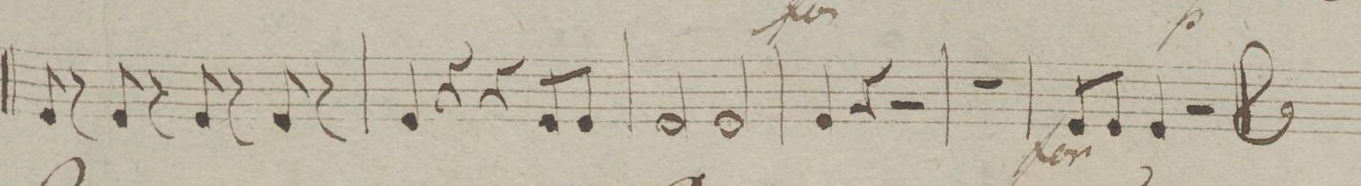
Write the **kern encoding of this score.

**kern	**dynam
*I"Corno 2do in F.	*
*clefG2	*
*k[b-]	*
*met(c)	*
*M4/4	*
8A/	.
8r	.
8A/	.
8r	.
8A/	.
8r	.
8A/	.
8r	.
=58	=58
4A/	f
4r	.
4r	.
8A/L	.
8A/J	.
=59	=59
2A/	p
2A/	.
=60	=60
4A/	.
4r	.
2r	.
=61	=61
1r	.
=62	=62
8A/L	f
8A/J	.
4A/	.
2r	.
==	==
*-	*-
